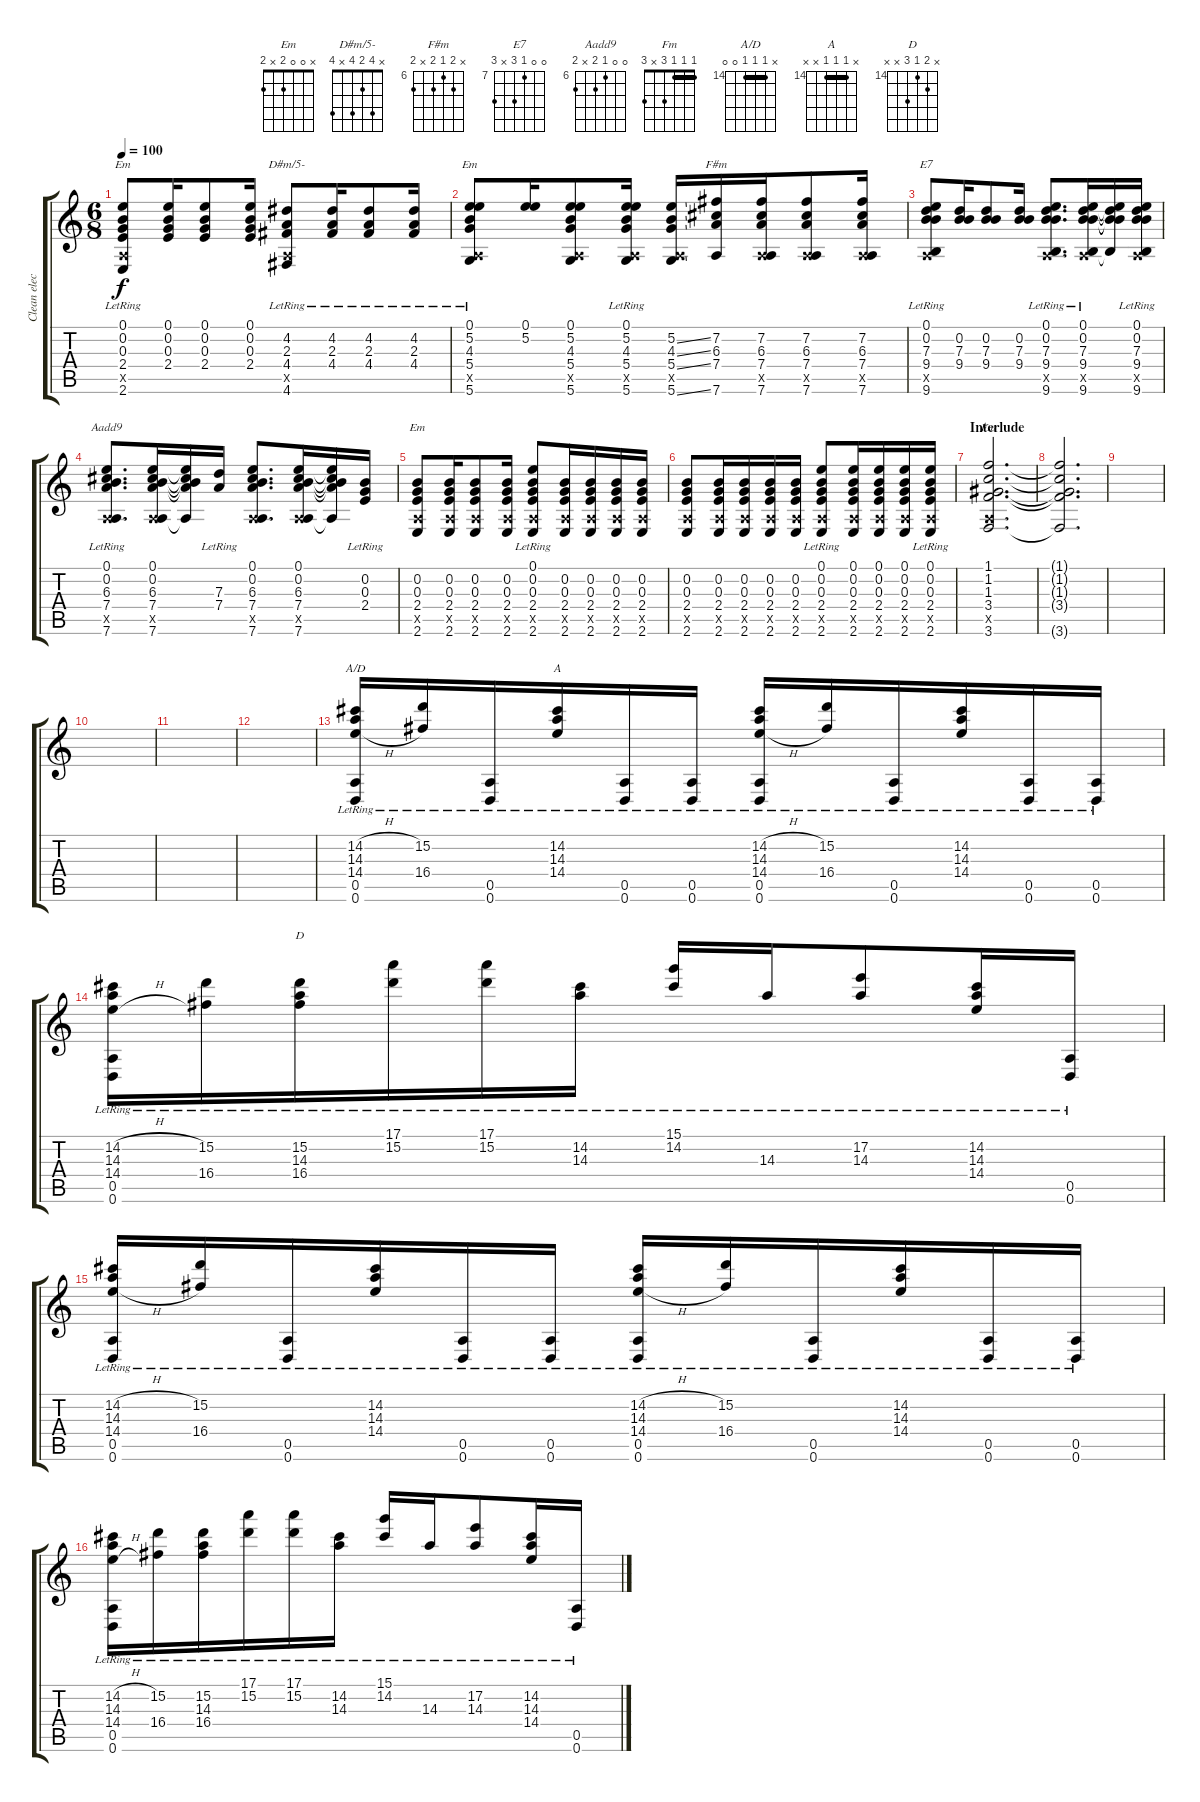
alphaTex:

\track ("Clean elec." "Clean elec") {instrument electricguitarclean}
\staff {score tabs}
\tuning (E4 B3 G3 D3 A2 D2) {hide}
\chord ("Em" 0 0 0 2 x 2)
\chord ("D#m/5-" x 4 2 4 x 4)
\chord ("Em" 0 5 4 5 x 5)
\chord ("F#m" x 7 6 7 x 7) {firstfret 6}
\chord ("E7" 0 0 7 9 x 9) {firstfret 7}
\chord ("Aadd9" 0 0 6 7 x 7) {firstfret 6}
\chord ("Em" x 0 0 2 x 2)
\chord ("Fm" 1 1 1 3 x 3) {barre 1}
\chord ("A/D" x 14 14 14 0 0) {firstfret 14 barre 14}
\chord ("A" x 14 14 14 x x) {firstfret 14 barre 14}
\chord ("D" x 15 14 16 x x) {firstfret 14}
\ts (6 8)
\tempo 100
\clef g2
\ks c
(0.1 0.2 0.3 2.4{lr} 0.5{x} 2.6{lr}).8{ch "Em" dy f} (0.1 0.2 0.3 2.4).16 (0.1 0.2 0.3 2.4).8 (0.1 0.2 0.3 2.4).16 (4.2{lr} 2.3{lr} 4.4{lr} 0.5{x} 4.6{lr}).8{ch "D#m/5-"} (4.2{lr} 2.3{lr} 4.4{lr}).16 (4.2{lr} 2.3{lr} 4.4{lr}).8 (4.2{lr} 2.3{lr} 4.4{lr}).16 |
(0.1 5.2 4.3{lr} 5.4{lr} 0.5{x} 5.6{lr}).8{ch "Em"} (0.1 5.2).16 (0.1 5.2 4.3 5.4 0.5{x} 5.6).8 (0.1{lr} 5.2 4.3 5.4 0.5{x} 5.6).16 (5.2{ss} 4.3{ss} 5.4{ss} 0.5{x} 5.6{ss}).16 (7.2 6.3 7.4 7.6).16{ch "F#m"} (7.2 6.3 7.4 0.5{x} 7.6).16 (7.2 6.3 7.4 0.5{x} 7.6).8 (7.2 6.3 7.4 0.5{x} 7.6).16 |
(0.1{lr} 0.2 7.3 9.4 0.5{x} 9.6{lr}).8{ch "E7"} (0.2 7.3 9.4).16 (0.2 7.3 9.4).8 (0.2 7.3 9.4).16 (0.1{lr} 0.2{lr} 7.3{lr} 9.4{lr} 0.5{x} 9.6{lr}).8{d} (0.1 0.2 7.3 9.4 0.5{x} 9.6{lr}).16 (0.1{t} 0.2{t} 7.3{t} 9.4{t} 9.6{t}).16 (0.1 0.2 7.3 9.4 0.5{x} 9.6{lr}).16 |
(0.1 0.2 6.3 7.4 0.5{x} 7.6{lr}).8{d ch "Aadd9"} (0.1 0.2 6.3 7.4 0.5{x} 7.6).16 (0.1{t} 0.2{t} 6.3{t} 7.4{t} 7.6{t}).16 (7.3{lr} 7.4{lr}).16 (0.1 0.2 6.3 7.4 0.5{x} 7.6).8{d} (0.1 0.2 6.3 7.4 0.5{x} 7.6).16 (0.1{t} 0.2{t} 6.3{t} 7.4{t} 7.6{t}).16 (0.2{lr} 0.3{lr} 2.4{lr}).16 |
(0.2 0.3 2.4 0.5{x} 2.6).8{ch "Em"} (0.2 0.3 2.4 0.5{x} 2.6).16 (0.2 0.3 2.4 0.5{x} 2.6).8 (0.2 0.3 2.4 0.5{x} 2.6).16 (0.1{lr} 0.2 0.3 2.4 0.5{x} 2.6).8 (0.2 0.3 2.4 0.5{x} 2.6).16 (0.2 0.3 2.4 0.5{x} 2.6).16 (0.2 0.3 2.4 0.5{x} 2.6).16 (0.2 0.3 2.4 0.5{x} 2.6).16 |
(0.2 0.3 2.4 0.5{x} 2.6).8 (0.2 0.3 2.4 0.5{x} 2.6).16 (0.2 0.3 2.4 0.5{x} 2.6).16 (0.2 0.3 2.4 0.5{x} 2.6).16 (0.2 0.3 2.4 0.5{x} 2.6).16 (0.1{lr} 0.2 0.3 2.4 0.5{x} 2.6).8 (0.1 0.2 0.3 2.4 0.5{x} 2.6).16 (0.1 0.2 0.3 2.4 0.5{x} 2.6).16 (0.1 0.2 0.3 2.4 0.5{x} 2.6).16 (0.1{lr} 0.2{lr} 0.3{lr} 2.4{lr} 0.5{x} 2.6{lr}).16 |
\section ("" "Interlude")
(1.1 1.2 1.3 3.4 0.5{x} 3.6).2{d ch "Fm"} |
(1.1{t} 1.2{t} 1.3{t} 3.4{t} 3.6{t}).2{d} |
|
|
|
|
(14.2{h} 14.3{lr} 14.4{h} 0.5{lr} 0.6{lr}).16{ch "A/D"} (15.2{lr} 16.4{lr}).16 (0.5{lr} 0.6{lr}).16 (14.2{lr} 14.3{lr} 14.4{lr}).16{ch "A"} (0.5{lr} 0.6{lr}).16 (0.5{lr} 0.6{lr}).16 (14.2{h} 14.3{lr} 14.4{h} 0.5{lr} 0.6{lr}).16 (15.2{lr} 16.4{lr}).16 (0.5{lr} 0.6{lr}).16 (14.2{lr} 14.3{lr} 14.4{lr}).16 (0.5{lr} 0.6{lr}).16 (0.5{lr} 0.6{lr}).16 |
(14.2{h} 14.3{lr} 14.4{h} 0.5{lr} 0.6{lr}).16 (15.2{lr} 16.4{lr}).16 (15.2{lr} 14.3{lr} 16.4{lr}).16{ch "D"} (17.1{lr} 15.2{lr}).16 (17.1{lr} 15.2{lr}).16 (14.2{lr} 14.3{lr}).16 (15.1{lr} 14.2{lr}).16 14.3{lr}.16 (17.2{lr} 14.3{lr}).8 (14.2{lr} 14.3{lr} 14.4{lr}).16 (0.5{lr} 0.6{lr}).16 |
(14.2{h} 14.3{lr} 14.4{h} 0.5{lr} 0.6{lr}).16 (15.2{lr} 16.4{lr}).16 (0.5{lr} 0.6{lr}).16 (14.2{lr} 14.3{lr} 14.4{lr}).16 (0.5{lr} 0.6{lr}).16 (0.5{lr} 0.6{lr}).16 (14.2{h} 14.3{lr} 14.4{h} 0.5{lr} 0.6{lr}).16 (15.2{lr} 16.4{lr}).16 (0.5{lr} 0.6{lr}).16 (14.2{lr} 14.3{lr} 14.4{lr}).16 (0.5{lr} 0.6{lr}).16 (0.5{lr} 0.6{lr}).16 |
(14.2{h} 14.3{lr} 14.4{h} 0.5{lr} 0.6{lr}).16 (15.2{lr} 16.4{lr}).16 (15.2{lr} 14.3{lr} 16.4{lr}).16 (17.1{lr} 15.2{lr}).16 (17.1{lr} 15.2{lr}).16 (14.2{lr} 14.3{lr}).16 (15.1{lr} 14.2{lr}).16 14.3{lr}.16 (17.2{lr} 14.3{lr}).8 (14.2{lr} 14.3{lr} 14.4{lr}).16 (0.5{lr} 0.6{lr}).16
